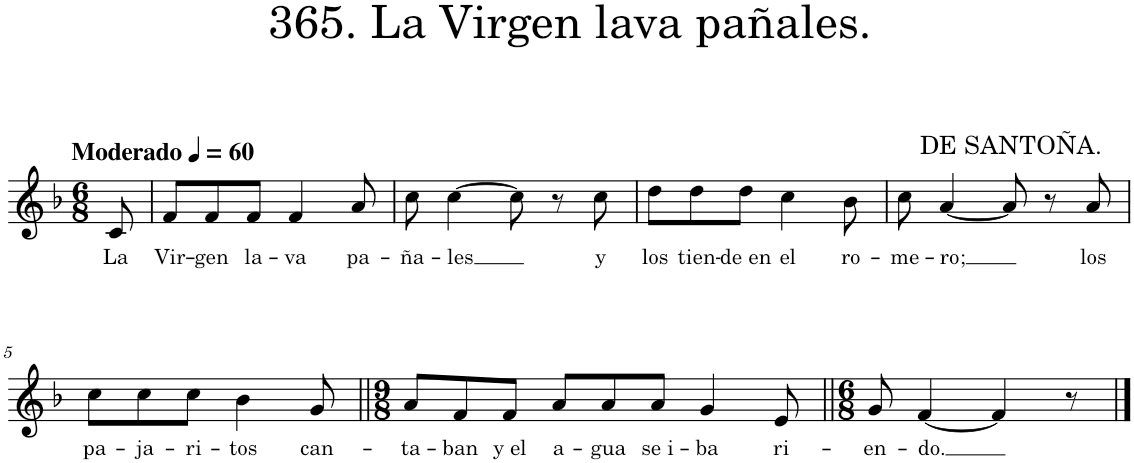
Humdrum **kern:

**kern	**text
*part1	*part1
*staff1	*staff1
*I"Piano	*
*I'Pno.	*
*clefG2	*
*k[b-]	*
*M6/8	*
*MM60	*
=	=
!LO:TX:a:B:t=Moderado	!
!	!LO:LY:b
8c/	La
=1	=1
!	!LO:LY:b
8f/L	Vir-
!	!LO:LY:b
8f/	-gen
!	!LO:LY:b
8f/J	la-
!	!LO:LY:b
4f/	-va
!	!LO:LY:b
8a/	pa-
=2	=2
!	!LO:LY:b
8cc\	-ña-
!	!LO:LY:b
[4cc\	-les
8cc\]	.
8r	.
!	!LO:LY:b
8cc\	y
=3	=3
!	!LO:LY:b
8dd\L	los
!	!LO:LY:b
8dd\	tien-
!	!LO:LY:b
8dd\J	-de en
!	!LO:LY:b
4cc\	el
!	!LO:LY:b
8b-\	ro-
=4	=4
!LO:TX:a:t=DE SANTOÑA.	!
!	!LO:LY:b
8cc\	-me-
!	!LO:LY:b
[4a/	-ro;
8a/]	.
8r	.
!	!LO:LY:b
8a/	los
!!LO:LB:g=z
=5	=5
!	!LO:LY:b
8cc\L	pa-
!	!LO:LY:b
8cc\	-ja-
!	!LO:LY:b
8cc\J	-ri-
!	!LO:LY:b
4b-\	-tos
!	!LO:LY:b
8g/	can-
=6||	=6||
*M9/8	*
!	!LO:LY:b
8a/L	-ta-
!	!LO:LY:b
8f/	-ban
!	!LO:LY:b
8f/J	y el
!	!LO:LY:b
8a/L	a-
!	!LO:LY:b
8a/	-gua
!	!LO:LY:b
8a/J	se i-
!	!LO:LY:b
4g/	-ba
!	!LO:LY:b
8e/	ri-
=7||	=7||
*M6/8	*
!	!LO:LY:b
8g/	-en-
!	!LO:LY:b
[4f/	-do.
4f/]	.
8r	.
==	==
*-	*-
